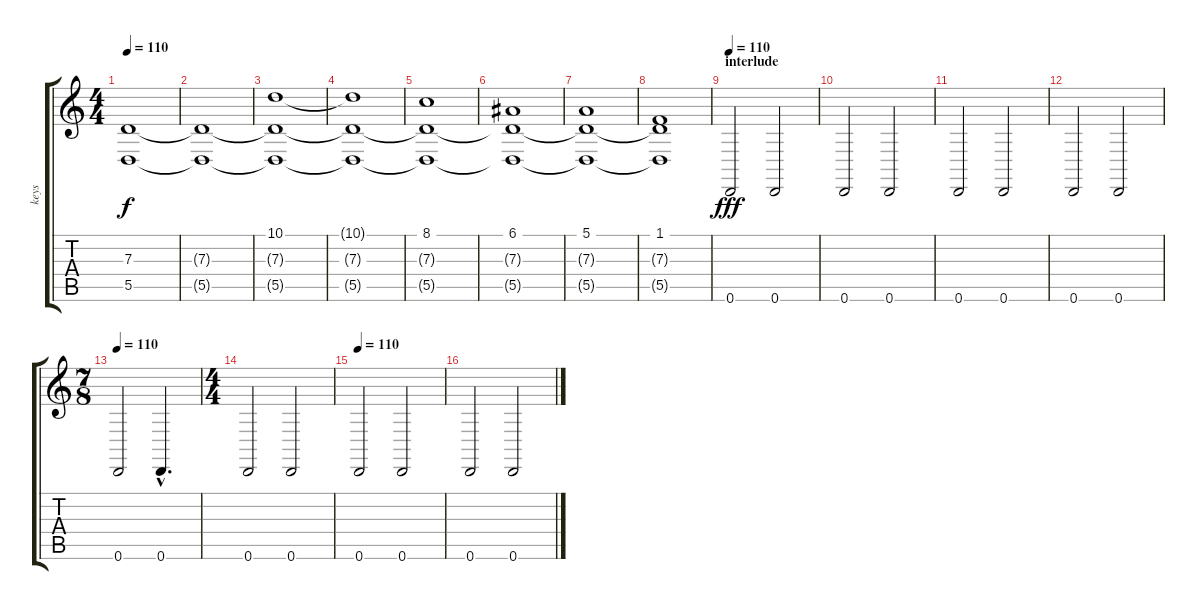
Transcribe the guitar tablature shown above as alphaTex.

\track ("keys" "keys") {instrument stringensemble1}
\staff {score tabs}
\tuning (E4 B3 G3 D3 A2 D2) {hide}
\ts (4 4)
\tempo 110
\clef g2
\ks c
(7.3 5.5).1{dy f} |
(7.3{t} 5.5{t}).1 |
(10.1 7.3{t} 5.5{t}).1 |
(10.1{t} 7.3{t} 5.5{t}).1 |
(8.1 7.3{t} 5.5{t}).1 |
(6.1 7.3{t} 5.5{t}).1 |
(5.1 7.3{t} 5.5{t}).1 |
(1.1 7.3{t} 5.5{t}).1 |
\section ("" "interlude")
\tempo 110
0.6.2{dy fff} 0.6.2 |
0.6.2 0.6.2 |
0.6.2 0.6.2 |
0.6.2 0.6.2 |
\ts (7 8)
\tempo 110
0.6.2 0.6{hac}.4{d} |
\ts (4 4)
0.6.2 0.6.2 |
\tempo 110
0.6.2 0.6.2 |
0.6.2 0.6.2
